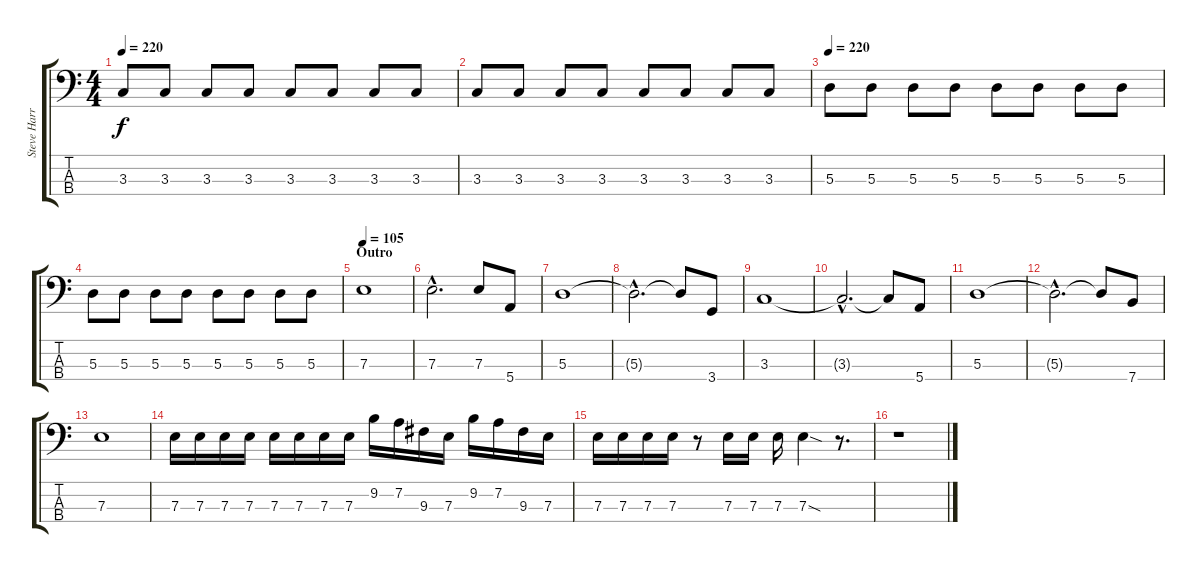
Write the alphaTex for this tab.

\track ("Steve Harris (Bass)" "Steve Harr") {instrument electricbassfinger}
\staff {score tabs}
\tuning (G2 D2 A1 E1) {hide}
\ts (4 4)
\tempo 220
\clef f4
\ks c
3.3.8{dy f} 3.3.8 3.3.8 3.3.8 3.3.8 3.3.8 3.3.8 3.3.8 |
3.3.8 3.3.8 3.3.8 3.3.8 3.3.8 3.3.8 3.3.8 3.3.8 |
\tempo 220
5.3.8 5.3.8 5.3.8 5.3.8 5.3.8 5.3.8 5.3.8 5.3.8 |
5.3.8 5.3.8 5.3.8 5.3.8 5.3.8 5.3.8 5.3.8 5.3.8 |
\section ("" "Outro")
\tempo 105
7.3.1 |
7.3{hac}.2{d} 7.3.8 5.4.8 |
5.3.1 |
5.3{hac t}.2{d} 5.3{t}.8 3.4.8 |
3.3.1 |
3.3{hac t}.2{d} 3.3{t}.8 5.4.8 |
5.3.1 |
5.3{hac t}.2{d} 5.3{t}.8 7.4.8 |
7.3.1 |
7.3.16 7.3.16 7.3.16 7.3.16 7.3.16 7.3.16 7.3.16 7.3.16 9.2.16 7.2.16 9.3.16 7.3.16 9.2.16 7.2.16 9.3.16 7.3.16 |
7.3.16 7.3.16 7.3.16 7.3.16 r.8 7.3.16 7.3.16 7.3.16 7.3{sod}.4 r.8{d} |
r.1
